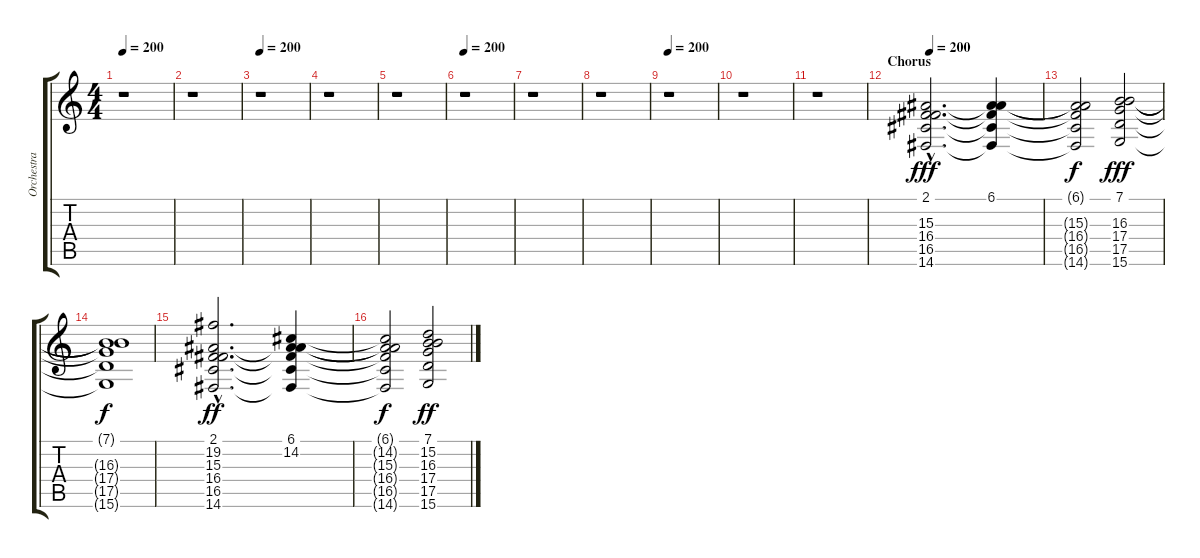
\track ("Orchestra" "Orchestra") {instrument stringensemble1}
\staff {score tabs}
\tuning (E4 B3 G3 D3 A2 E2) {hide}
\ts (4 4)
\tempo 200
\clef g2
\ks c
r.1{dy fff} |
r.1 |
\tempo 200
r.1 |
r.1 |
r.1 |
\tempo 200
r.1 |
r.1 |
r.1 |
\tempo 200
r.1 |
r.1 |
r.1 |
\section ("" "Chorus")
\tempo 200
(2.1{hac} 15.3{hac} 16.4{hac} 16.5{hac} 14.6{hac}).2{d} (6.1 15.3{t} 16.4{t} 16.5{t} 14.6{t}).4 |
(6.1{t} 15.3{t} 16.4{t} 16.5{t} 14.6{t}).2{dy f} (7.1 16.3 17.4 17.5 15.6).2{dy fff} |
(7.1{t} 16.3{t} 17.4{t} 17.5{t} 15.6{t}).1{dy f} |
(2.1{hac} 19.2{hac} 15.3{hac} 16.4{hac} 16.5{hac} 14.6{hac}).2{d dy ff} (6.1 14.2 15.3{t} 16.4{t} 16.5{t} 14.6{t}).4 |
(6.1{t} 14.2{t} 15.3{t} 16.4{t} 16.5{t} 14.6{t}).2{dy f} (7.1 15.2 16.3 17.4 17.5 15.6).2{dy ff}
